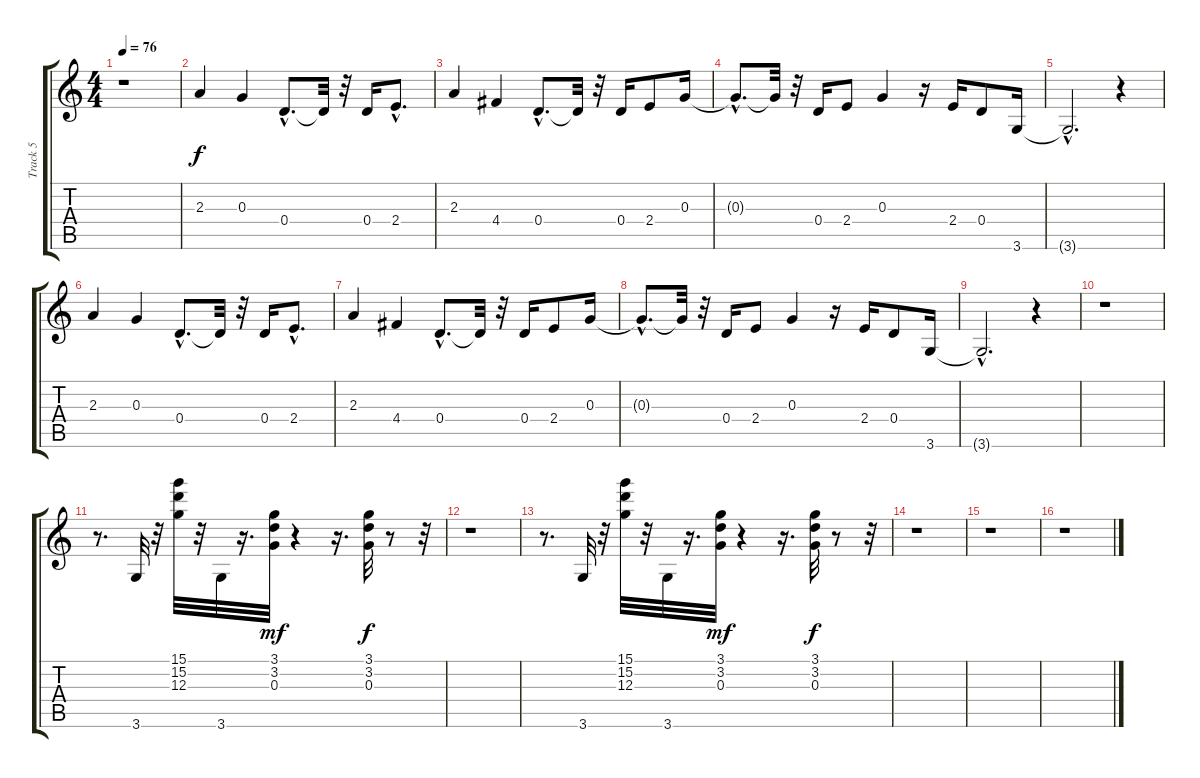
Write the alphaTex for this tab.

\track ("Track 5" "Track 5") {instrument distortionguitar}
\staff {score tabs}
\tuning (E4 B3 G3 D3 A2 E2) {hide}
\ts (4 4)
\tempo 76
\clef g2
\ks c
r.1{dy f instrument distortionguitar} |
2.3.4 0.3.4 0.4{hac}.8{d} 0.4{t}.32 r.32 0.4.16 2.4{hac}.8{d} |
2.3.4 4.4.4 0.4{hac}.8{d} 0.4{t}.32 r.32 0.4.16 2.4.8 0.3.16 |
0.3{hac t}.8{d} 0.3{t}.32 r.32 0.4.16 2.4.8 0.3.4 r.16 2.4.16 0.4.8 3.6.16 |
3.6{hac t}.2{d} r.4 |
2.3.4 0.3.4 0.4{hac}.8{d} 0.4{t}.32 r.32 0.4.16 2.4{hac}.8{d} |
2.3.4 4.4.4 0.4{hac}.8{d} 0.4{t}.32 r.32 0.4.16 2.4.8 0.3.16 |
0.3{hac t}.8{d} 0.3{t}.32 r.32 0.4.16 2.4.8 0.3.4 r.16 2.4.16 0.4.8 3.6.16 |
3.6{hac t}.2{d} r.4 |
r.1 |
r.8{d} 3.6.32 r.32 (15.1 15.2 12.3).32 r.32 3.6.32 r.16{d} (3.1 3.2 0.3).32{dy mf} r.4 r.16{d} (3.1 3.2 0.3).32{dy f} r.8 r.32 |
r.1 |
r.8{d} 3.6.32 r.32 (15.1 15.2 12.3).32 r.32 3.6.32 r.16{d} (3.1 3.2 0.3).32{dy mf} r.4 r.16{d} (3.1 3.2 0.3).32{dy f} r.8 r.32 |
r.1 |
r.1 |
r.1
